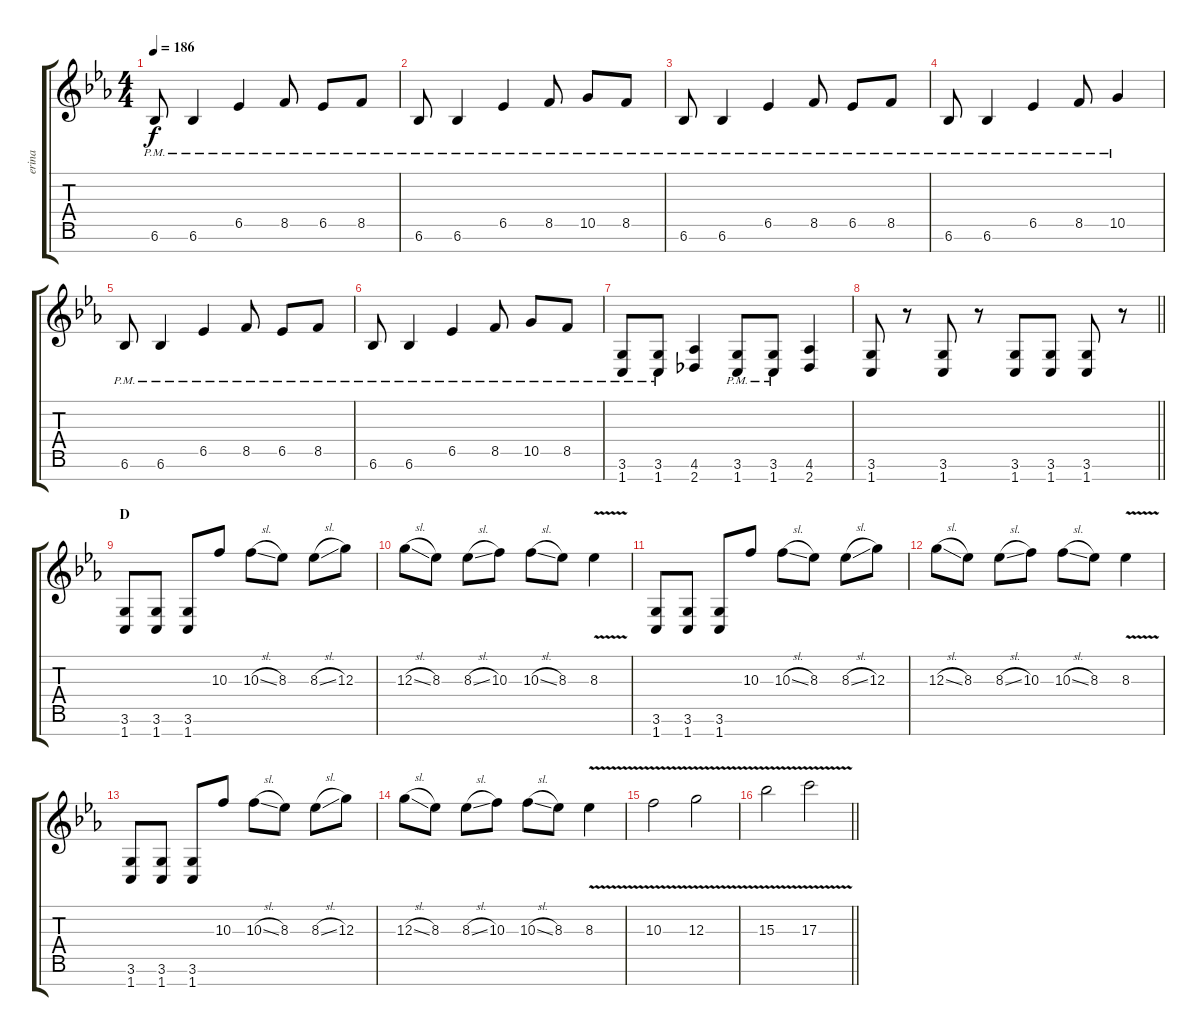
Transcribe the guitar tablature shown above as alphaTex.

\track ("erina" "erina") {instrument overdrivenguitar}
\staff {score tabs}
\tuning (E4 B3 G3 D3 A2 E2 B1) {hide}
\ts (4 4)
\tempo 186
\clef g2
\ks cminor
6.6{pm}.8{dy f} 6.6{pm}.4 6.5{pm}.4 8.5{pm}.8 6.5{pm}.8 8.5{pm}.8 |
6.6{pm}.8 6.6{pm}.4 6.5{pm}.4 8.5{pm}.8 10.5{pm}.8 8.5{pm}.8 |
6.6{pm}.8 6.6{pm}.4 6.5{pm}.4 8.5{pm}.8 6.5{pm}.8 8.5{pm}.8 |
6.6{pm}.8 6.6{pm}.4 6.5{pm}.4 8.5{pm}.8 10.5{pm}.4 |
6.6{pm}.8 6.6{pm}.4 6.5{pm}.4 8.5{pm}.8 6.5{pm}.8 8.5{pm}.8 |
6.6{pm}.8 6.6{pm}.4 6.5{pm}.4 8.5{pm}.8 10.5{pm}.8 8.5{pm}.8 |
(3.6{pm} 1.7{pm}).8{volume 12 balance 13 instrument overdrivenguitar} (3.6{pm} 1.7{pm}).8 (4.6 2.7).4 (3.6{pm} 1.7{pm}).8 (3.6{pm} 1.7{pm}).8 (4.6 2.7).4 |
\barLineRight lightlight
(3.6 1.7).8 r.8 (3.6 1.7).8 r.8 (3.6 1.7).8 (3.6 1.7).8 (3.6 1.7).8 r.8 |
\section ("" "D")
(3.6 1.7).8 (3.6 1.7).8 (3.6 1.7).8 10.3.8 10.3{sl}.8 8.3.8 8.3{sl}.8 12.3.8 |
12.3{sl}.8 8.3.8 8.3{sl}.8 10.3.8 10.3{sl}.8 8.3.8 8.3{v}.4 |
(3.6 1.7).8 (3.6 1.7).8 (3.6 1.7).8 10.3.8 10.3{sl}.8 8.3.8 8.3{sl}.8 12.3.8 |
12.3{sl}.8 8.3.8 8.3{sl}.8 10.3.8 10.3{sl}.8 8.3.8 8.3{v}.4 |
(3.6 1.7).8 (3.6 1.7).8 (3.6 1.7).8 10.3.8 10.3{sl}.8 8.3.8 8.3{sl}.8 12.3.8 |
12.3{sl}.8 8.3.8 8.3{sl}.8 10.3.8 10.3{sl}.8 8.3.8 8.3{v}.4 |
10.3{v}.2 12.3{v}.2 |
\barLineRight lightlight
15.3{v}.2 17.3{v}.2
